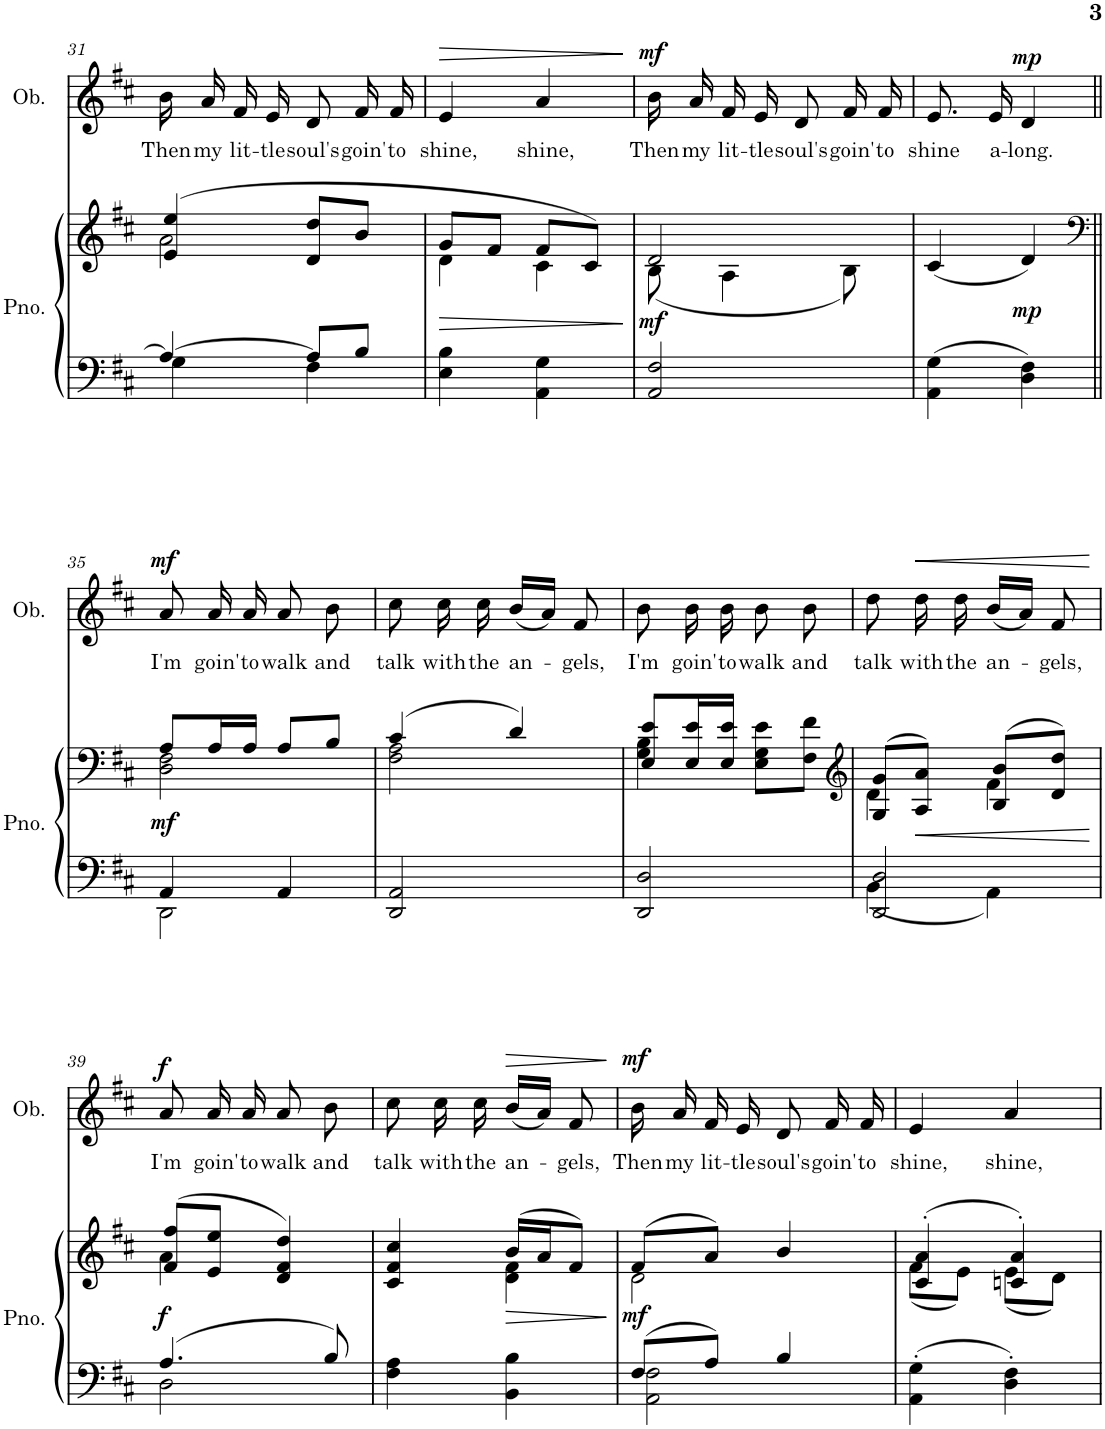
**kern	**kern	**dynam	**kern	**text	**dynam
*part2	*part2	*part2	*part1	*part1	*part1
*staff3	*staff2	*staff2/3	*staff1	*staff1	*staff1
*I"Piano	*	*	*I"Oboe	*	*
*I'Pno.	*	*	*I'Ob.	*	*
!!LO:PB:g=z
*clefF4	*clefG2	*	*clefG2	*	*
*k[f#c#]	*k[f#c#]	*	*k[f#c#]	*	*
*M2/4	*M2/4	*	*M2/4	*	*
=31	=31	=31	=31	=31	=31
*^	*^	*	*	*	*
!	!	!	!	!	!	!LO:LY:b	!
4A/_	4G\	(4e/ 4ee/	2a\	.	16b\	Then	.
!	!	!	!	!	!	!LO:LY:b	!
.	.	.	.	.	16a/	my	.
!	!	!	!	!	!	!LO:LY:b	!
.	.	.	.	.	16f#/	lit-	.
!	!	!	!	!	!	!LO:LY:b	!
.	.	.	.	.	16e/	-tle	.
!	!	!	!	!	!	!LO:LY:b	!
8A/L]	4F#\	8d/ 8dd/L	.	.	8d/	soul's	.
!	!	!	!	!	!	!LO:LY:b	!
8B/J	.	8b/J	.	.	16f#/	goin'	.
!	!	!	!	!	!	!LO:LY:b	!
.	.	.	.	.	16f#/	to	.
*v	*v	*	*	*	*	*	*
=32	=32	=32	=32	=32	=32	=32
!	!	!	!LO:HP:b	!	!LO:LY:b	!LO:HP:b
4E\ 4B\	8g/L	4d\	>	4e/	shine,	>
.	8f#/J	.	.	.	.	.
!	!	!	!	!	!LO:LY:b	!
4AA\ 4G\	8f#/L	4c#\	.	4a/	shine,	.
.	8c#/J)	.	.	.	.	.
*	*v	*v	*	*	*	*
.	.	]	.	.	]
=33	=33	=33	=33	=33	=33
*	*^	*	*	*	*
!	!	!	!LO:DY:b	!	!LO:LY:b	!LO:DY:a
2AA/ 2F#/	2d/	(8B\	mf	16b\	Then	mf
!	!	!	!	!	!LO:LY:b	!
.	.	.	.	16a/	my	.
!	!	!	!	!	!LO:LY:b	!
.	.	4A\	.	16f#/	lit-	.
!	!	!	!	!	!LO:LY:b	!
.	.	.	.	16e/	-tle	.
!	!	!	!	!	!LO:LY:b	!
.	.	.	.	8d/	soul's	.
!	!	!	!	!	!LO:LY:b	!
.	.	8B\)	.	16f#/	goin'	.
!	!	!	!	!	!LO:LY:b	!
.	.	.	.	16f#/	to	.
*	*v	*v	*	*	*	*
=34	=34	=34	=34	=34	=34
!	!	!	!	!LO:LY:b	!
4AA\ 4G\	(4c#/	.	8.e/	shine	.
!	!	!	!	!LO:LY:b	!
.	.	.	16e/	a-	.
!	!	!LO:DY:b	!	!LO:LY:b	!LO:DY:a
4D\ 4F#\	4d/)	mp	4d/	-long.	mp
!!LO:LB:g=z
=35||	=35||	=35||	=35||	=35||	=35||
*	*clefF4	*	*	*	*
*^	*^	*	*	*	*
!	!	!	!	!LO:DY:b	!	!LO:LY:b	!LO:DY:a
4AA/	2DD\	8A/L	2D\ 2F#\	mf	8a/	I'm	mf
!	!	!	!	!	!	!LO:LY:b	!
.	.	16A/L	.	.	16a/	goin'	.
!	!	!	!	!	!	!LO:LY:b	!
.	.	16A/JJ	.	.	16a/	to	.
!	!	!	!	!	!	!LO:LY:b	!
4AA/	.	8A/L	.	.	8a/	walk	.
!	!	!	!	!	!	!LO:LY:b	!
.	.	8B/J	.	.	8b\	and	.
*v	*v	*	*	*	*	*	*
=36	=36	=36	=36	=36	=36	=36
!	!	!	!	!	!LO:LY:b	!
2DD/ 2AA/	(4c#/	2F#\ 2A\	.	8cc#\	talk	.
!	!	!	!	!	!LO:LY:b	!
.	.	.	.	16cc#\	with	.
!	!	!	!	!	!LO:LY:b	!
.	.	.	.	16cc#\	the	.
!	!	!	!	!	!LO:LY:b	!
.	4d/)	.	.	(16b/LL	an-	.
.	.	.	.	16a/JJ)	.	.
!	!	!	!	!	!LO:LY:b	!
.	.	.	.	8f#/	-gels,	.
=37	=37	=37	=37	=37	=37	=37
!	!	!	!	!	!LO:LY:b	!
2DD/ 2D/	8E/ 8e/L	4G\ 4B\	.	8b\	I'm	.
!	!	!	!	!	!LO:LY:b	!
.	16E/ 16e/L	.	.	16b\	goin'	.
!	!	!	!	!	!LO:LY:b	!
.	16E/ 16e/JJ	.	.	16b\	to	.
!	!	!	!	!	!LO:LY:b	!
.	8E\ 8G\ 8e\L	4ryy	.	8b\	walk	.
!	!	!	!	!	!LO:LY:b	!
.	8F#\ 8f#\J	.	.	8b\	and	.
=38	=38	=38	=38	=38	=38	=38
*	*clefG2	*	*	*	*	*
*^	*	*	*	*	*	*
!	!	!	!	!	!	!LO:LY:b	!
2DD/ 2D/	4BB\	(8G/ 8g/L	4d\	.	8dd\	talk	.
!	!	!	!	!LO:HP:b	!	!LO:LY:b	!LO:HP:b
.	.	8A/ 8a/J)	.	<	16dd\	with	<
!	!	!	!	!	!	!LO:LY:b	!
.	.	.	.	.	16dd\	the	.
!	!	!	!	!	!	!LO:LY:b	!
.	4AA\	(8B/ 8b/L	4f#\	.	(16b/LL	an-	.
.	.	.	.	.	16a/JJ)	.	.
!	!	!	!	!	!	!LO:LY:b	!
.	.	8d/ 8dd/J)	.	.	8f#/	-gels,	.
*v	*v	*	*	*	*	*	*
*	*v	*v	*	*	*	*
.	.	[	.	.	[
!!LO:LB:g=z
=39	=39	=39	=39	=39	=39
*^	*^	*	*	*	*
!	!	!	!	!LO:DY:b	!	!LO:LY:b	!LO:DY:a
4.A/	2D\	(8f#/ 8ff#/L	4a\	f	8a/	I'm	f
!	!	!	!	!	!	!LO:LY:b	!
.	.	8e/ 8ee/J	.	.	16a/	goin'	.
!	!	!	!	!	!	!LO:LY:b	!
.	.	.	.	.	16a/	to	.
!	!	!	!	!	!	!LO:LY:b	!
.	.	4d/ 4f#/ 4dd/)	4ryy	.	8a/	walk	.
!	!	!	!	!	!	!LO:LY:b	!
8B/	.	.	.	.	8b\	and	.
*v	*v	*	*	*	*	*	*
=40	=40	=40	=40	=40	=40	=40
!	!	!	!	!	!LO:LY:b	!
4F#\ 4A\	4c#/ 4f#/ 4cc#/	4ryy	.	8cc#\	talk	.
!	!	!	!	!	!LO:LY:b	!
.	.	.	.	16cc#\	with	.
!	!	!	!	!	!LO:LY:b	!
.	.	.	.	16cc#\	the	.
!	!	!	!LO:HP:b	!	!LO:LY:b	!LO:HP:b
4BB\ 4B\	(16b/LL	4d\ 4f#\	>	(16b/LL	an-	>
.	16a/J	.	.	16a/JJ)	.	.
!	!	!	!	!	!LO:LY:b	!
.	8f#/J)	.	.	8f#/	-gels,	.
*	*v	*v	*	*	*	*
.	.	]	.	.	]
=41	=41	=41	=41	=41	=41
*^	*^	*	*	*	*
!	!	!	!	!LO:DY:b	!	!LO:LY:b	!LO:DY:a
8F#/L	2AA\ 2F#\	(8f#/L	2d\	mf	16b\	Then	mf
!	!	!	!	!	!	!LO:LY:b	!
.	.	.	.	.	16a/	my	.
!	!	!	!	!	!	!LO:LY:b	!
8A/J	.	8a/J)	.	.	16f#/	lit-	.
!	!	!	!	!	!	!LO:LY:b	!
.	.	.	.	.	16e/	-tle	.
!	!	!	!	!	!	!LO:LY:b	!
4B/	.	4b/	.	.	8d/	soul's	.
!	!	!	!	!	!	!LO:LY:b	!
.	.	.	.	.	16f#/	goin'	.
!	!	!	!	!	!	!LO:LY:b	!
.	.	.	.	.	16f#/	to	.
*v	*v	*	*	*	*	*	*
=42	=42	=42	=42	=42	=42	=42
!	!	!	!	!	!LO:LY:b	!
4AA\' 4G\'	(4c#/' 4a/'	(8f#\L	.	4e/	shine,	.
.	.	8e\J)	.	.	.	.
!	!	!	!	!	!LO:LY:b	!
4D\' 4F#\'	4cn/' 4a/')	(8e\L	.	4a/	shine,	.
.	.	8d\J)	.	.	.	.
*	*v	*v	*	*	*	*
=	=	=	=	=	=
*-	*-	*-	*-	*-	*-
